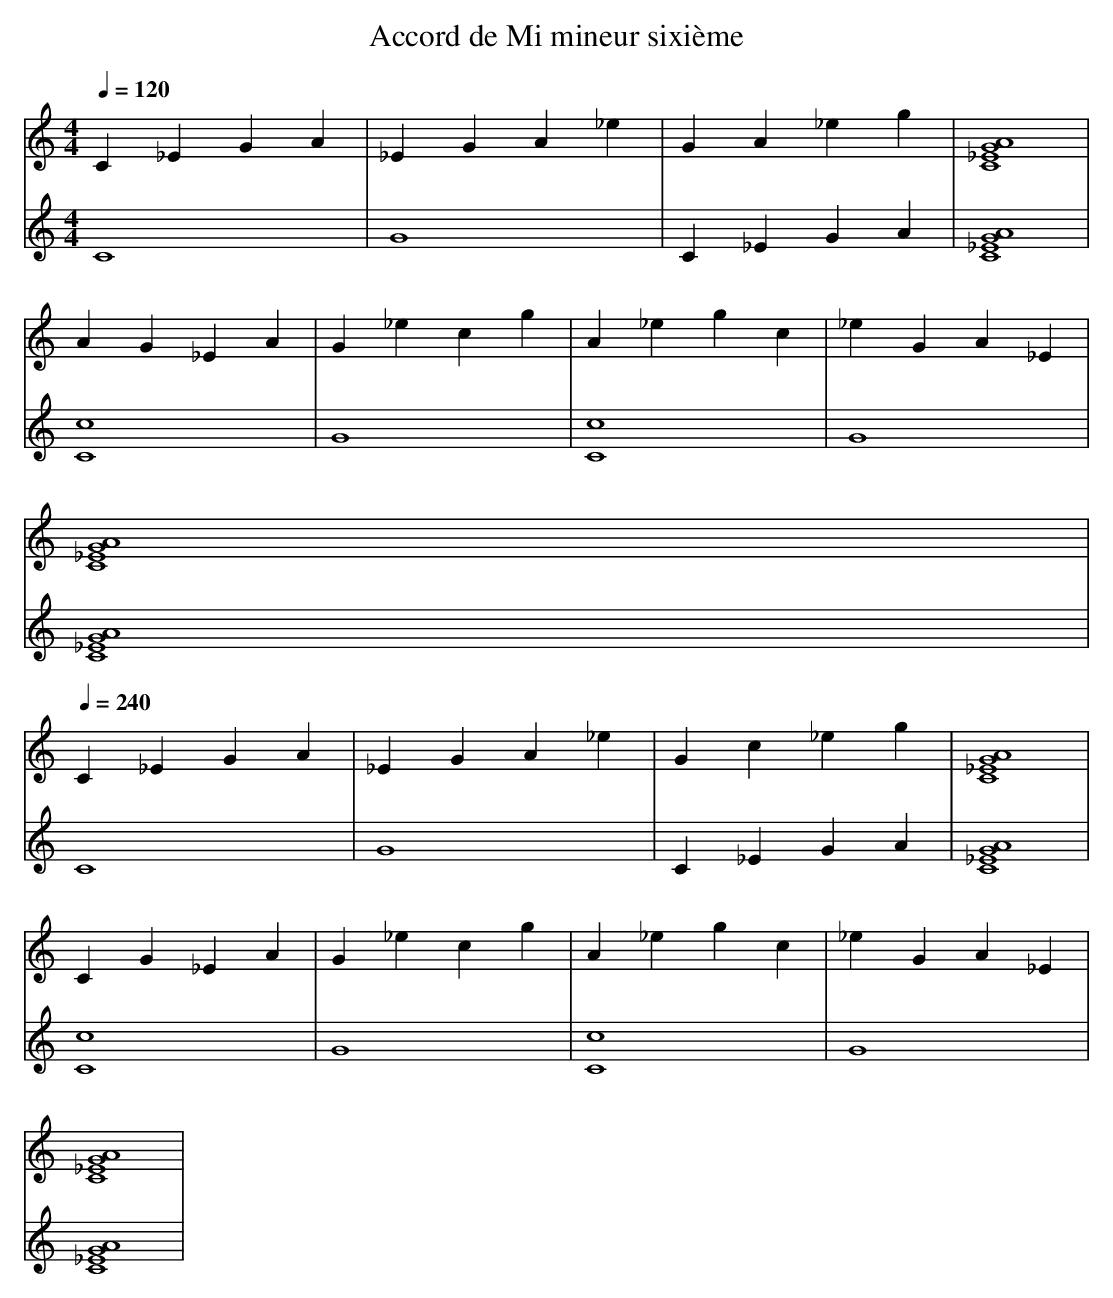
X:1
T:Accord de Mi mineur sixième
M: 4/4
L: 1/4
Q:1/4=120
K:C
V:1
C _E G A | _E G A _e | G A _e g | [C4 _E4 G4 A4] |
A G _E A | G _e c g | A _e g c | _e G A _E |
[C4 _E4 G4 A4] |
Q:1/4=240
C _E G A | _E G A _e | G c _e g | [C4 _E4 G4 A4] |
C G _E A | G _e c g | A _e g c | _e G A _E |
[C4 _E4 G4 A4] |
V:2
C4 | G4 | C _E G A | [C4 _E4 G4 A4] |
[C4 c4] | G4 | [C4 c4] | G4 |
[C4 _E4 G4 A4] |
Q:1/4=240
C4 | G4 | C _E G A | [C4 _E4 G4 A4] |
[C4 c4] | G4 | [C4 c4] | G4 |
[C4 _E4 G4 A4] |
